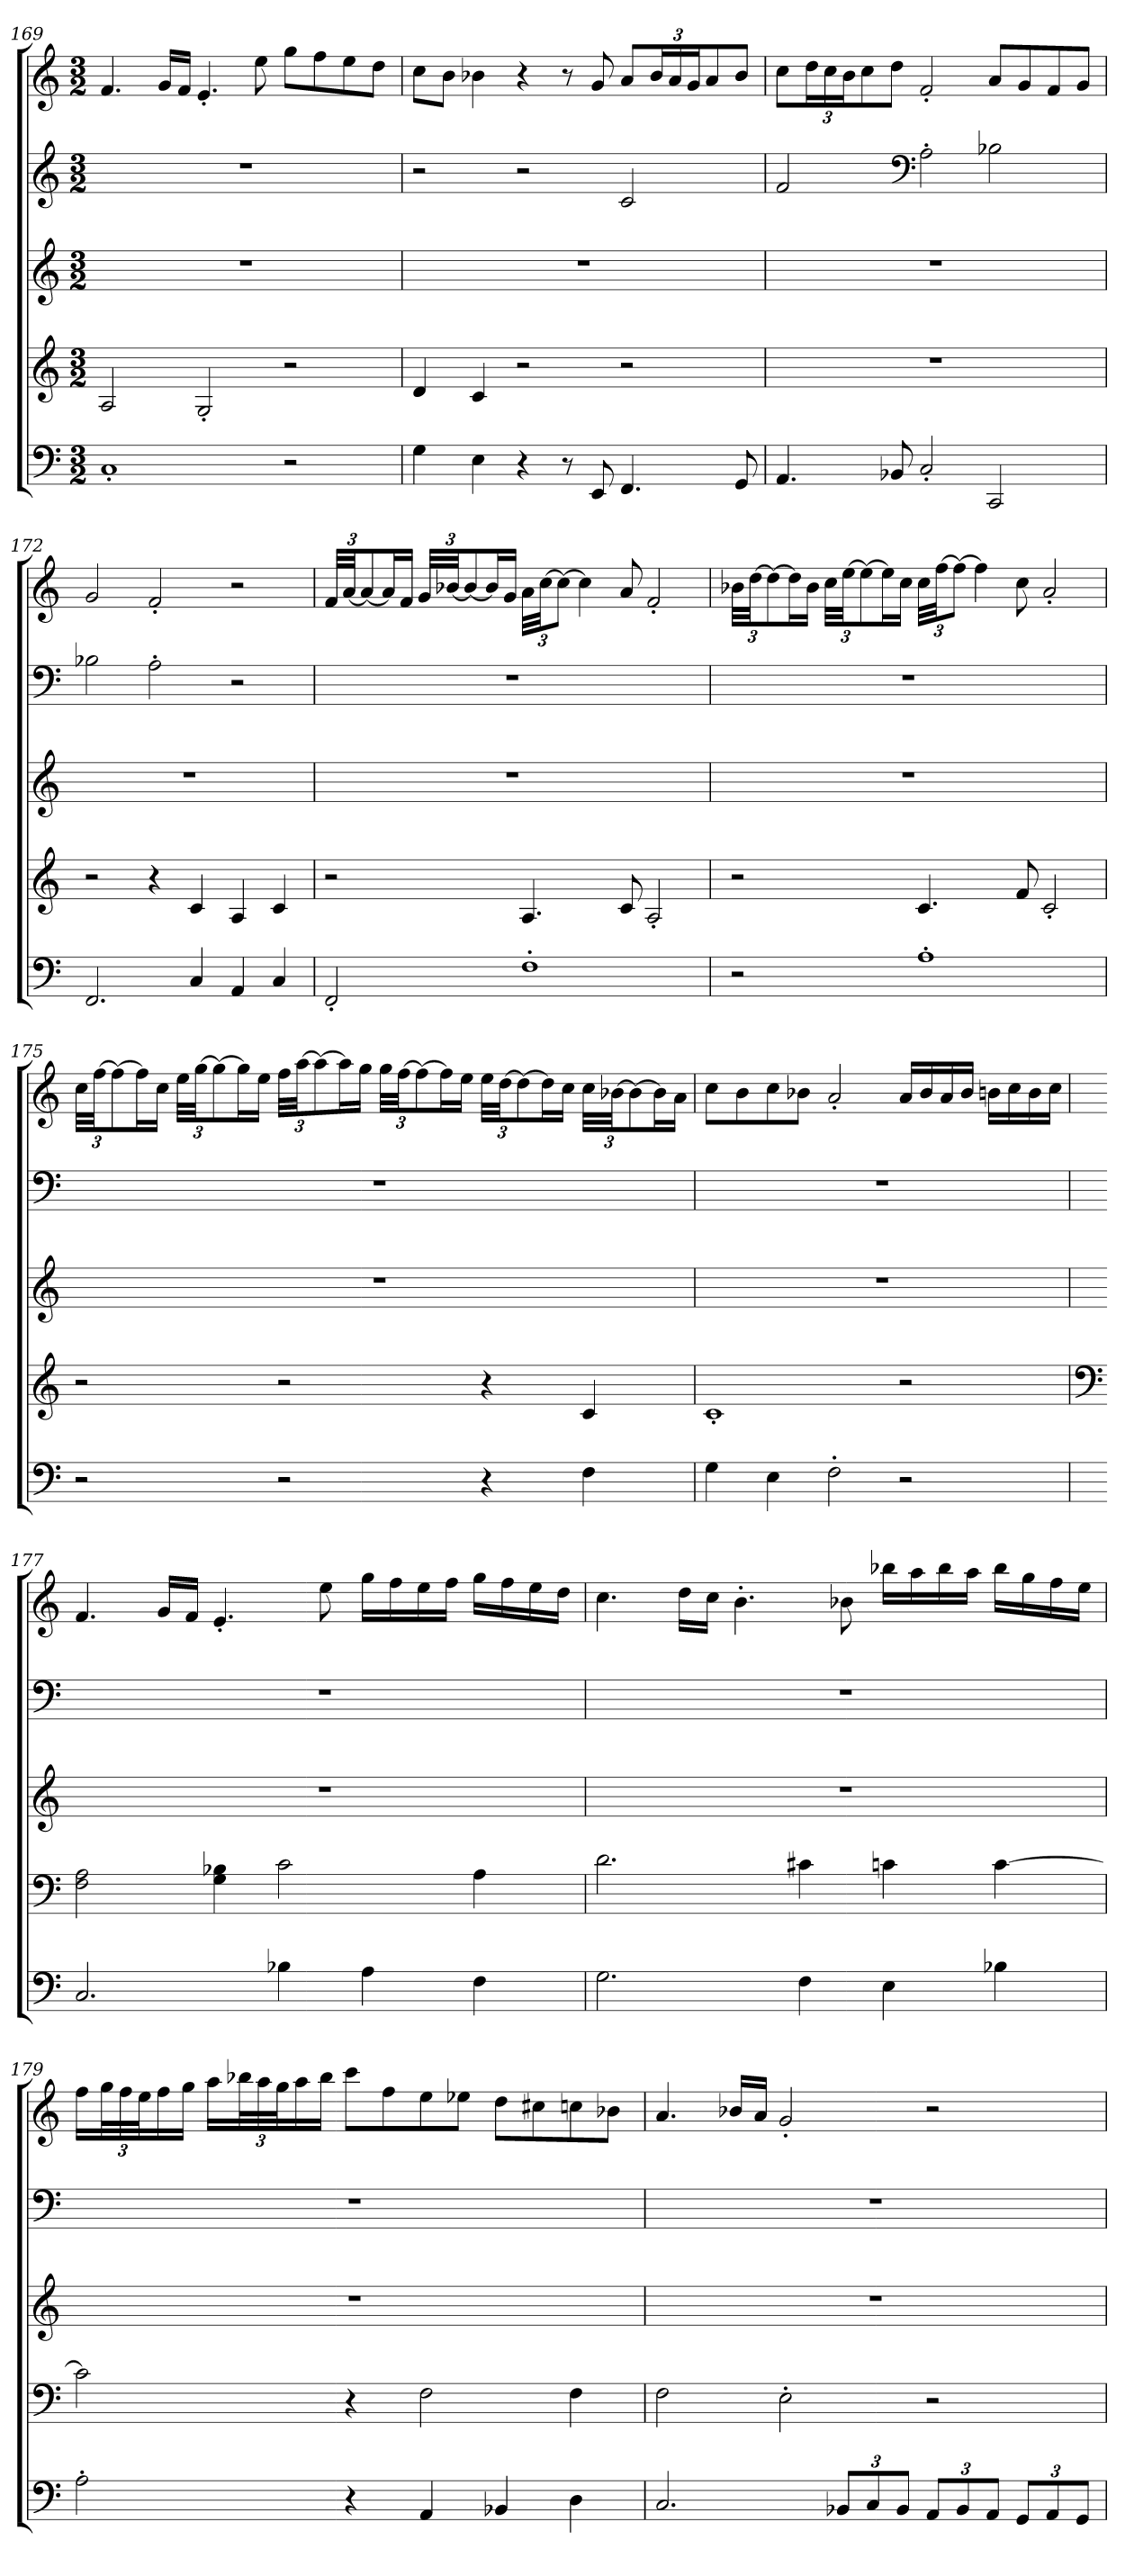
**kern	**kern	**kern	**kern	**kern
*part5	*part4	*part3	*part2	*part1
*staff5	*staff4	*staff3	*staff2	*staff1
!!LO:LB:g=z
*clefF4	*clefG2	*clefG2	*clefG2	*clefG2
*k[]	*k[]	*k[]	*k[]	*k[]
*M3/2	*M3/2	*M3/2	*M3/2	*M3/2
*MM76	*MM76	*MM76	*MM76	*MM76
=169	=169	=169	=169	=169
1C'	2A/	1.r	1.r	4.f/
.	.	.	.	16g/LL
.	.	.	.	16f/JJ
.	2G'/	.	.	4.e'/
*	*	*	*	*MM76
.	.	.	.	8ee\
2r	2r	.	.	8gg\L
.	.	.	.	8ff\
.	.	.	.	8ee\
.	.	.	.	8dd\J
=170	=170	=170	=170	=170
*	*	*	*	*MM77
4G\	4d/	1.r	2r	8cc\L
.	.	.	.	8b\J
4E\	4c/	.	.	4b-X\
4r	2r	.	2r	4r
8r	.	.	.	8r
8EE/	.	.	.	8g/
4.FF/	2r	.	2c/	8a/L
*	*	*	*	*Xbrackettup
.	.	.	.	24b-/L
.	.	.	.	24a/
.	.	.	.	24g/J
.	.	.	.	8a/
8GG/	.	.	.	8b-/J
=171	=171	=171	=171	=171
*	*	*	*	*MM77
4.AA/	1.r	1.r	2f/	8cc\L
.	.	.	.	24dd\L
.	.	.	.	24cc\
.	.	.	.	24b\J
.	.	.	.	8cc\
8BB-X/	.	.	.	8dd\J
*	*	*	*clefF4	*
2C'/	.	.	2A'\	2f'/
2CC/	.	.	2B-X\	8a/L
.	.	.	.	8g/
.	.	.	.	8f/
.	.	.	.	8g/J
=172	=172	=172	=172	=172
2.FF/	2r	1.r	2B-X\	2g/
.	4r	.	2A'\	2f'/
4C/	4c/	.	.	.
4AA/	4A/	.	2r	2r
4C/	4c/	.	.	.
!!LO:PB:g=z
=173	=173	=173	=173	=173
*	*	*	*	*MM77
2FF'/	2r	1.r	1.r	48f/LLL
.	.	.	.	[48a/JJ
.	.	.	.	12a/_
.	.	.	.	16a/L]
.	.	.	.	16f/JJ
.	.	.	.	48g/LLL
.	.	.	.	[48b-X/JJ
.	.	.	.	12b-/_
.	.	.	.	16b-/L]
.	.	.	.	16g/JJ
1F'	4.A/	.	.	48a\LLL
.	.	.	.	[48cc\JJ
.	.	.	.	12cc\J_
.	.	.	.	4cc\]
.	8c/	.	.	8a/
.	2A'/	.	.	2f'/
=174	=174	=174	=174	=174
*	*	*	*	*MM77
2r	2r	1.r	1.r	48b-X\LLL
.	.	.	.	[48dd\JJ
.	.	.	.	12dd\_
.	.	.	.	16dd\L]
.	.	.	.	16b-\JJ
.	.	.	.	48cc\LLL
.	.	.	.	[48ee\JJ
.	.	.	.	12ee\_
.	.	.	.	16ee\L]
.	.	.	.	16cc\JJ
1A'	4.c/	.	.	48cc\LLL
.	.	.	.	[48ff\JJ
.	.	.	.	12ff\J_
.	.	.	.	4ff\]
.	8f/	.	.	8cc\
.	2c'/	.	.	2a'/
!!LO:LB:g=z
=175	=175	=175	=175	=175
*	*	*	*	*MM77
2r	2r	1.r	1.r	48cc\LLL
.	.	.	.	[48ff\JJ
.	.	.	.	12ff\_
.	.	.	.	16ff\L]
.	.	.	.	16cc\JJ
.	.	.	.	48ee\LLL
.	.	.	.	[48gg\JJ
.	.	.	.	12gg\_
.	.	.	.	16gg\L]
.	.	.	.	16ee\JJ
2r	2r	.	.	48ff\LLL
.	.	.	.	[48aa\JJ
.	.	.	.	12aa\_
.	.	.	.	16aa\L]
.	.	.	.	16gg\JJ
.	.	.	.	48gg\LLL
.	.	.	.	[48ff\JJ
.	.	.	.	12ff\_
.	.	.	.	16ff\L]
.	.	.	.	16ee\JJ
4r	4r	.	.	48ee\LLL
.	.	.	.	[48dd\JJ
.	.	.	.	12dd\_
.	.	.	.	16dd\L]
.	.	.	.	16cc\JJ
4F\	4c/	.	.	48cc\LLL
.	.	.	.	[48b-X\JJ
.	.	.	.	12b-\_
.	.	.	.	16b-\L]
.	.	.	.	16a\JJ
=176	=176	=176	=176	=176
4G\	1c'	1.r	1.r	8cc\L
.	.	.	.	8b\
4E\	.	.	.	8cc\
.	.	.	.	8b-X\J
2F'\	.	.	.	2a'/
*	*	*	*	*MM74
2r	2r	.	.	16a/LL
.	.	.	.	16b-/
.	.	.	.	16a/
.	.	.	.	16b-/JJ
.	.	.	.	16bn\LL
.	.	.	.	16cc\
.	.	.	.	16b\
.	.	.	.	16cc\JJ
!!LO:PB:g=z
=177	=177	=177	=177	=177
*	*clefF4	*	*	*
*	*	*	*	*MM77
2.C/	2F\ 2A\	1.r	1.r	4.f/
.	.	.	.	16g/LL
.	.	.	.	16f/JJ
.	4G\ 4B-X\	.	.	4.e'/
4B-X\	2c\	.	.	.
.	.	.	.	8ee\
4A\	.	.	.	16gg\LL
.	.	.	.	16ff\
.	.	.	.	16ee\
.	.	.	.	16ff\JJ
4F\	4A\	.	.	16gg\LL
.	.	.	.	16ff\
.	.	.	.	16ee\
.	.	.	.	16dd\JJ
=178	=178	=178	=178	=178
*	*	*	*	*MM77
2.G\	2.d\	1.r	1.r	4.cc\
.	.	.	.	16dd\LL
.	.	.	.	16cc\JJ
.	.	.	.	4.b'\
4F\	4c#X\	.	.	.
.	.	.	.	8b-X\
4E\	4cn\	.	.	16bb-X\LL
.	.	.	.	16aa\
.	.	.	.	16bb-\
.	.	.	.	16aa\JJ
4B-X\	[4c\	.	.	16bb-\LL
.	.	.	.	16gg\
.	.	.	.	16ff\
.	.	.	.	16ee\JJ
!!LO:LB:g=z
=179	=179	=179	=179	=179
*	*	*	*	*MM77
2A'\	2c\]	1.r	1.r	16ff\LL
.	.	.	.	48gg\L
.	.	.	.	48ff\
.	.	.	.	48ee\J
.	.	.	.	16ff\
.	.	.	.	16gg\JJ
.	.	.	.	16aa\LL
.	.	.	.	48bb-X\L
.	.	.	.	48aa\
.	.	.	.	48gg\J
.	.	.	.	16aa\
.	.	.	.	16bb-\JJ
4r	4r	.	.	8ccc\L
.	.	.	.	8ff\
4AA/	2F\	.	.	8ee\
.	.	.	.	8ee-X\J
4BB-X/	.	.	.	8dd\L
.	.	.	.	8cc#X\
4D\	4F\	.	.	8ccn\
.	.	.	.	8b-X\J
=180	=180	=180	=180	=180
2.C/	2F\	1.r	1.r	4.a/
.	.	.	.	16b-X/LL
.	.	.	.	16a/JJ
.	2E'\	.	.	2g'/
*Xbrackettup	*	*	*	*
12BB-X/L	.	.	.	.
12C/	.	.	.	.
12BB-/J	.	.	.	.
12AA/L	2r	.	.	2r
12BB-/	.	.	.	.
12AA/J	.	.	.	.
12GG/L	.	.	.	.
12AA/	.	.	.	.
12GG/J	.	.	.	.
=	=	=	=	=
*-	*-	*-	*-	*-
